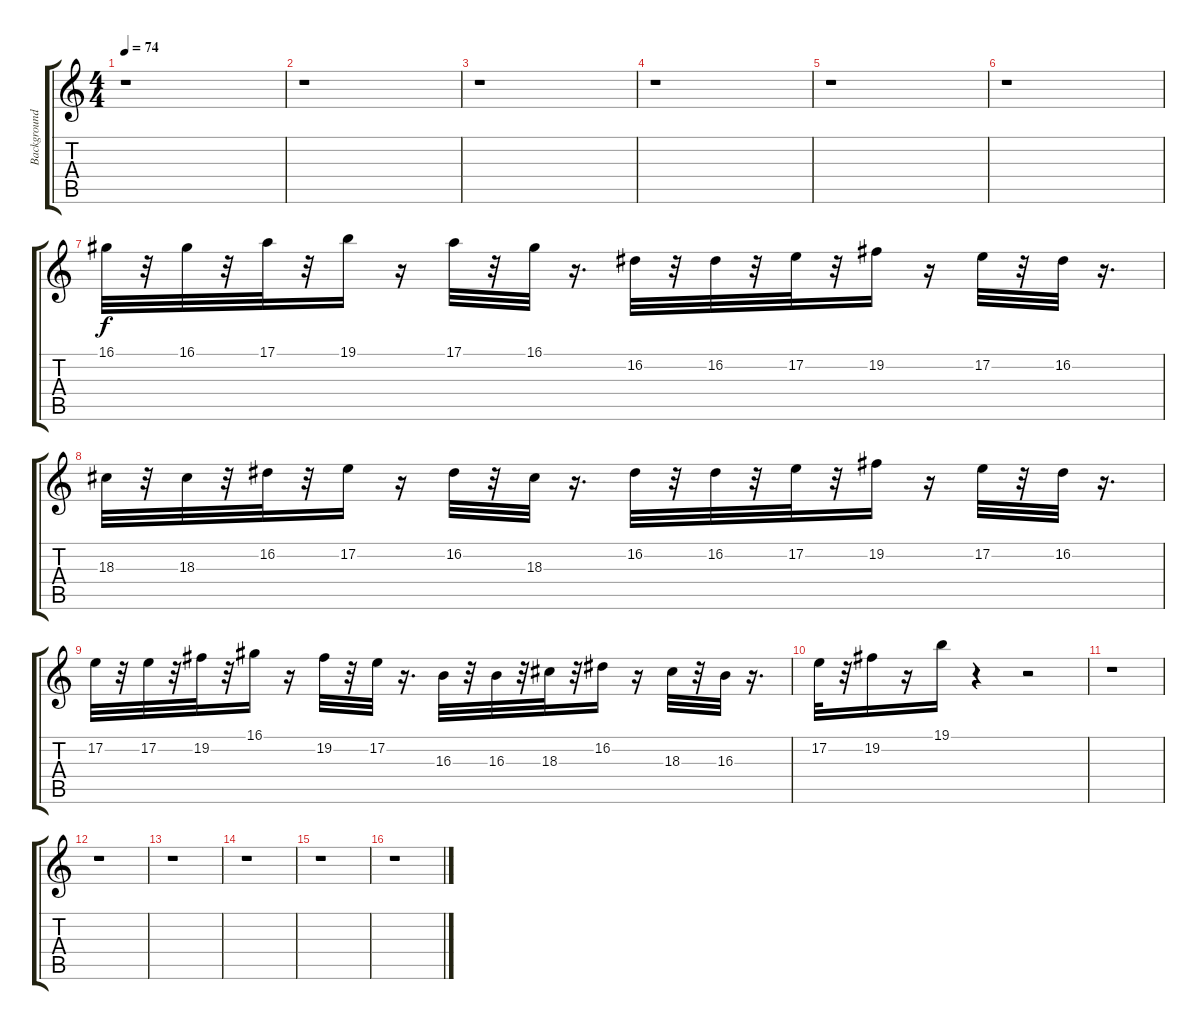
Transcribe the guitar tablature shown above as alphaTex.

\track ("Background" "Background") {instrument piccolo}
\staff {score tabs}
\tuning (E4 B3 G3 D3 A2 E2) {hide}
\ts (4 4)
\tempo 74
\clef g2
\ks c
r.1{dy f} |
r.1 |
r.1 |
r.1 |
r.1 |
r.1 |
16.1.32 r.32 16.1.32 r.32 17.1.32 r.32 19.1.16 r.16 17.1.32 r.32 16.1.32 r.16{d} 16.2.32 r.32 16.2.32 r.32 17.2.32 r.32 19.2.16 r.16 17.2.32 r.32 16.2.32 r.16{d} |
18.3.32 r.32 18.3.32 r.32 16.2.32 r.32 17.2.16 r.16 16.2.32 r.32 18.3.32 r.16{d} 16.2.32 r.32 16.2.32 r.32 17.2.32 r.32 19.2.16 r.16 17.2.32 r.32 16.2.32 r.16{d} |
17.2.32 r.32 17.2.32 r.32 19.2.32 r.32 16.1.16 r.16 19.2.32 r.32 17.2.32 r.16{d} 16.3.32 r.32 16.3.32 r.32 18.3.32 r.32 16.2.16 r.16 18.3.32 r.32 16.3.32 r.16{d} |
17.2.32 r.32 19.2.16 r.16 19.1.16 r.4 r.2 |
r.1 |
r.1 |
r.1 |
r.1 |
r.1 |
r.1
